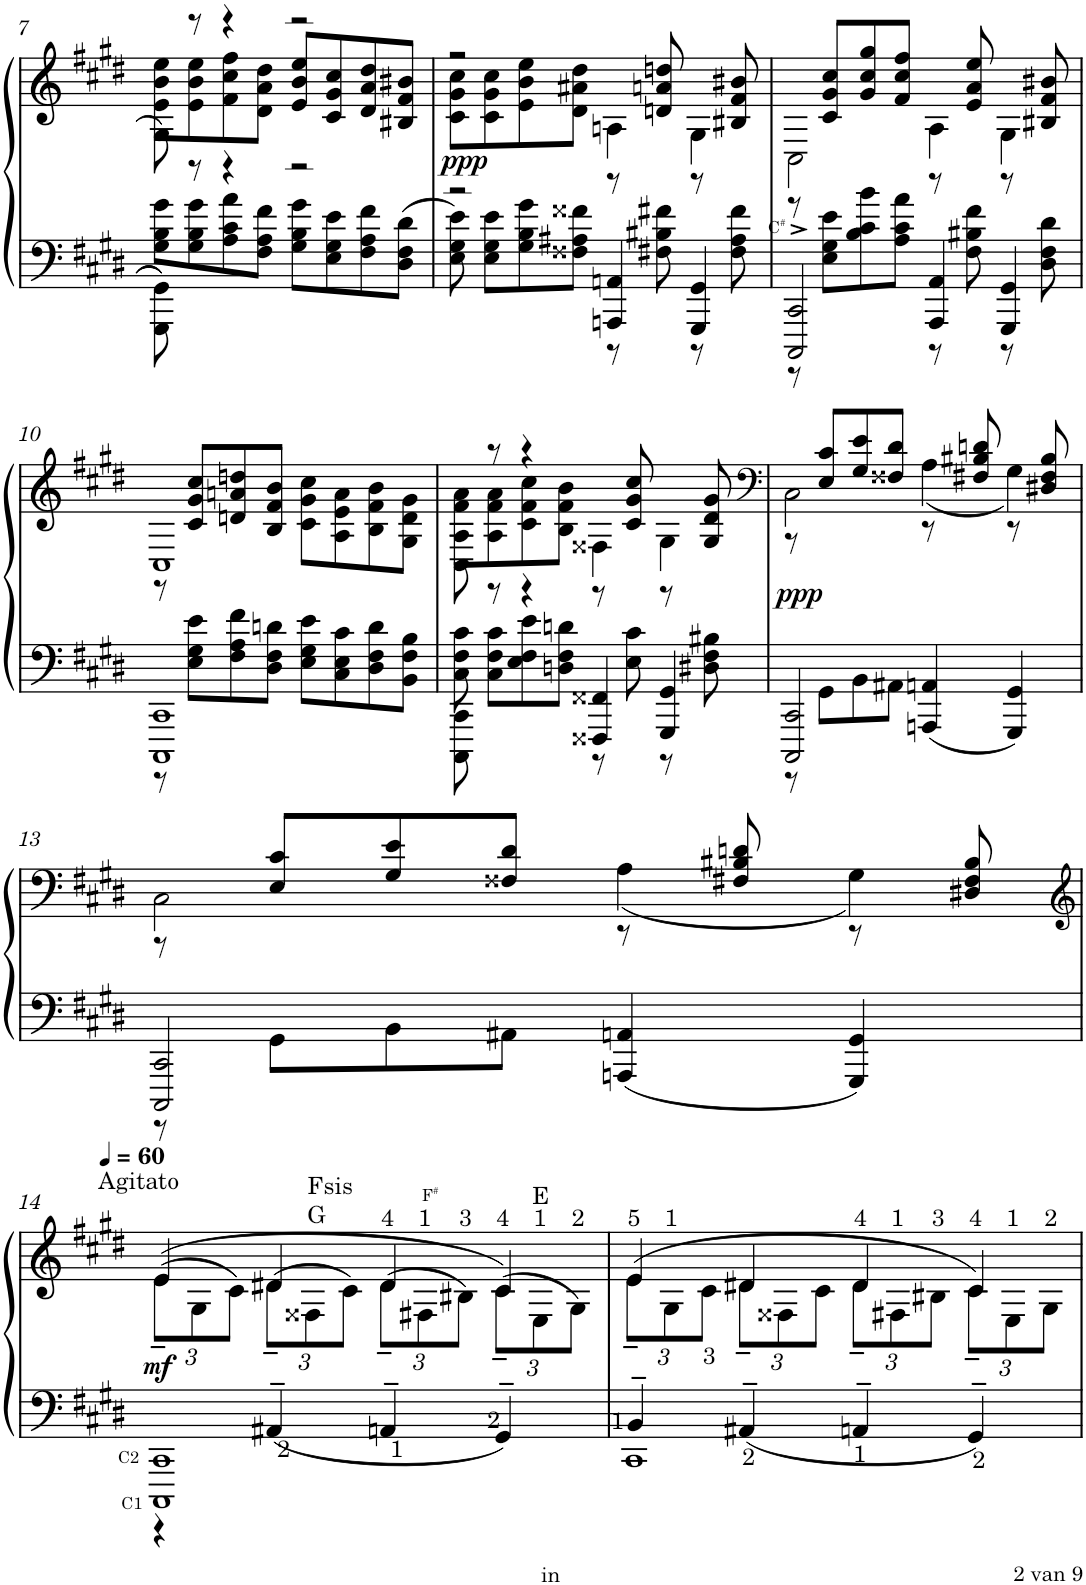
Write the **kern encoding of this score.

**kern	**kern	**dynam
*part1	*part1	*part1
*staff2	*staff1	*staff1/2
*I"Piano	*	*
*I'Pno	*	*
!!LO:PB:g=z
*clefF4	*clefG2	*
*k[f#c#g#d#]	*k[f#c#g#d#]	*
*M4/4	*M4/4	*
=7	=7	=7
*^	*^	*
8GGG#\ 8GG#\	8G#\ 8B\ 8g#\L	8G#\	8e\ 8b\ 8ee\L	.
8r	8G#\ 8B\ 8g#\	8r	8e\ 8b\ 8ee\	.
4r	8A\ 8c#\ 8a\	4r	8f#\ 8cc#\ 8ff#\	.
.	8F#\ 8A\ 8f#\J	.	8d#\ 8a\ 8dd#\J	.
2r	8G#\ 8B\ 8g#\L	2r	8e/ 8b/ 8ee/L	.
.	8E\ 8G#\ 8e\	.	8c#/ 8g#/ 8cc#/	.
.	8F#\ 8A\ 8f#\	.	8d#/ 8a/ 8dd#/	.
.	8D#\ 8F#\ 8d#\J	.	8B#X/ 8f#/ 8b#X/J	.
=8	=8	=8	=8	=8
!	!	!	!	!LO:DY:b
2r	8E\ 8G#\ 8e\	2r	8c#\ 8g#\ 8cc#\L	ppp
.	8E\ 8G#\ 8e\L	.	8c#\ 8g#\ 8cc#\	.
.	8G#\ 8B\ 8g#\	.	8e\ 8b\ 8ee\	.
.	8F##X\ 8A#X\ 8f##X\J	.	8d#\ 8a#X\ 8dd#\J	.
4AAAn/ 4AAn/	8r	4An\	8r	.
.	8F#X\ 8B#X\ 8f#X\	.	8dn/ 8an/ 8ddn/	.
4GGG#/ 4GG#/	8r	4G#\	8r	.
.	8F#\ 8A#\ 8f#\	.	8B#X/ 8f#/ 8b#X/	.
=9	=9	=9	=9	=9
!	!	!LO:TX:b:t=C	!	!
!	!	!LO:TX:b:t=#	!	!
2CCC#/^ 2CC#/^	8r	2C#\	8r	.
.	8E\ 8G#\ 8e\L	.	8c#/ 8g#/ 8cc#/L	.
.	8B\ 8c#\ 8b\	.	8g#/ 8cc#/ 8gg#/	.
.	8A\ 8c#\ 8a\J	.	8f#/ 8cc#/ 8ff#/J	.
4AAA/ 4AA/	8r	4A\	8r	.
.	8F#\ 8B#X\ 8f#\	.	8e/ 8a/ 8ee/	.
4GGG#/ 4GG#/	8r	4G#\	8r	.
.	8D#\ 8F#\ 8d#\	.	8B#X/ 8f#/ 8b#X/	.
!!LO:LB:g=z	!!
=10	=10	=10	=10	=10
1CCC# 1CC#	8r	1C#	8r	.
.	8E\ 8G#\ 8e\L	.	8c#/ 8g#/ 8cc#/L	.
.	8F#\ 8A\ 8f#\	.	8dn/ 8an/ 8ddn/	.
.	8D#\ 8F#\ 8dn\J	.	8B/ 8f#/ 8b/J	.
.	8E\ 8G#\ 8e\L	.	8c#\ 8g#\ 8cc#\L	.
.	8C#\ 8E\ 8c#\	.	8A\ 8e\ 8a\	.
.	8D#\ 8F#\ 8d\	.	8B\ 8f#\ 8b\	.
.	8BB\ 8F#\ 8B\J	.	8G#\ 8d\ 8g#\J	.
=11	=11	=11	=11	=11
8CCC#\ 8CC#\	8C#\ 8F#\ 8c#\	8C#\	8A\ 8f#\ 8a\L	.
8r	8C#\ 8F#\ 8c#\L	8r	8A\ 8f#\ 8a\	.
4r	8E\ 8F#\ 8e\	4r	8c#\ 8f#\ 8cc#\	.
.	8Dn\ 8F#\ 8dn\J	.	8B\ 8f#\ 8b\J	.
4FFF##X/ 4FF##X/	8r	4F##X\	8r	.
.	8E\ 8c#\	.	8c#/ 8g#/ 8cc#/	.
4GGG#/ 4GG#/	8r	4G#\	8r	.
.	8D#X\ 8F#\ 8B#X\	.	8G#/ 8d#/ 8g#/	.
=12	=12	=12	=12	=12
*	*	*clefF4	*	*
!	!	!	!	!LO:DY:b
2CCC#/ 2CC#/	8r	2C#\	8r	ppp
.	8GG#\L	.	8E/ 8c#/L	.
.	8BB\	.	8G#/ 8e/	.
.	8AA#X\J	.	8F##X/ 8d#/J	.
4AAAn/ 4AAn/	2ryy	(<4A\	8r	.
.	.	.	8F#X/ 8B#X/ 8dn/	.
4GGG#/ 4GG#/	.	4G#\)	8r	.
.	.	.	8D#X/ 8F#/ 8B#/	.
!!LO:LB:g=z	!!
=13	=13	=13	=13	=13
2CCC#/ 2CC#/	8r	2C#\	8r	.
.	8GG#\L	.	8E/ 8c#/L	.
.	8BB\	.	8G#/ 8e/	.
.	8AA#X\J	.	8F##X/ 8d#/J	.
4AAAn/ 4AAn/	2ryy	(<4A\	8r	.
.	.	.	8F#X/ 8B#X/ 8dn/	.
4GGG#/ 4GG#/	.	4G#\)	8r	.
.	.	.	8D#X/ 8F#/ 8B#/	.
!!LO:LB:g=z	!!
=14	=14	=14	=14	=14
*	*	*clefG2	*	*
*	*	*Xbrackettup	*	*
*	*	*MM60	*	*
!	!	!LO:TX:a:t=Agitato	!	!
!LO:TX:b:t=C2	!	!	!	!
!LO:TX:b:t=C1	!	!	!	!
!	!	!	!	!LO:DY:b
1CCC# 1CC#	4r	((>12e~\L	4e/	mf
.	.	12G#\	.	.
.	.	12c#\J)	.	.
.	4AA#X<~/	(12d#X~\L	4d#/	.
!	!	!LO:TX:a:t=Fsis	!	!
!	!	!LO:TX:a:t=G	!	!
.	.	12F##X\	.	.
.	.	12c#\J)	.	.
.	4AAn<~/	(12d#>~\L	4d#/	.
!	!	!LO:TX:a:t=F	!	!
!	!	!LO:TX:a:t=#	!	!
.	.	12F#X>\	.	.
.	.	12B#X>\J)	.	.
.	4GG#~/	(12c#>~\L)	4c#/	.
!	!	!LO:TX:a:t=E	!	!
.	.	12E>\	.	.
.	.	12G#>\J)	.	.
=15	=15	=15	=15	=15
1CC#	4BB~/	(>12e>~\L	4e/	.
.	.	12G#>\	.	.
.	.	12c#\J	.	.
.	4AA#X~/	12d#X~\L	4d#/	.
.	.	12F##X\	.	.
.	.	12c#\J	.	.
.	4AAn<~/	12d#>~\L	4d#/	.
.	.	12F#X>\	.	.
.	.	12B#X>\J	.	.
.	4GG#<~/	12c#>~\L)	4c#/	.
.	.	12E>\	.	.
.	.	12G#>\J	.	.
*v	*v	*	*	*
*	*v	*v	*
=	=	=
*-	*-	*-
